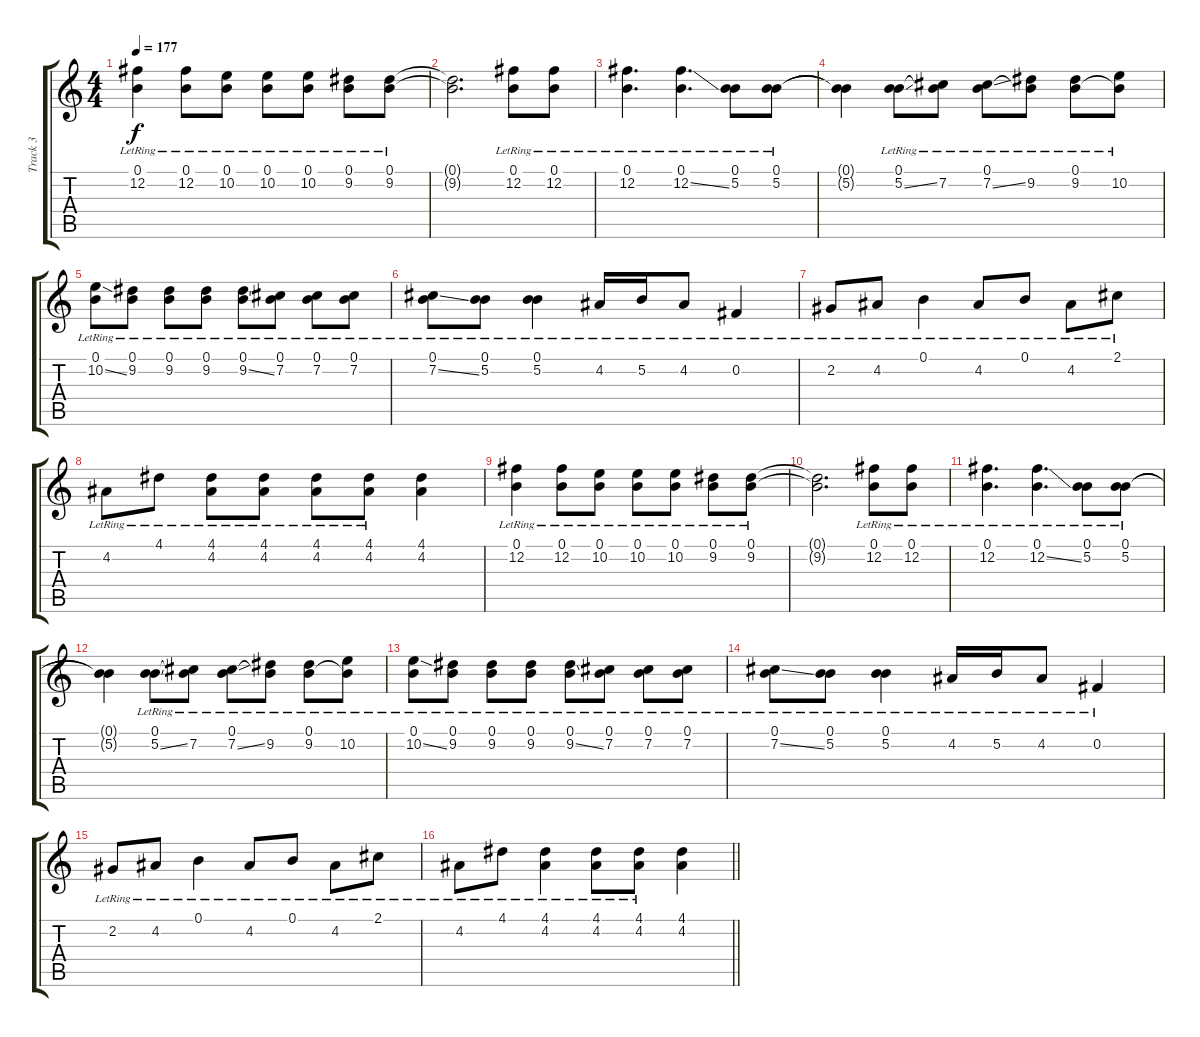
\track ("Track 3" "Track 3") {instrument electricguitarjazz}
\staff {score tabs}
\tuning (B3 Gb3 D3 A2 E2 B1) {hide}
\ts (4 4)
\tempo 177
\clef g2
\ks c
(0.1{lr} 12.2{lr}).4{dy f} (0.1{lr} 12.2{lr}).8 (0.1{lr} 10.2{lr}).8 (0.1{lr} 10.2{lr}).8 (0.1{lr} 10.2{lr}).8 (0.1{lr} 9.2{lr}).8 (0.1{lr} 9.2{lr}).8 |
(0.1{t} 9.2{t}).2{d} (0.1{lr} 12.2{lr}).8 (0.1{lr} 12.2{lr}).8 |
(0.1{lr} 12.2{lr}).4{d} (0.1{lr} 12.2{ss lr}).4{d} (0.1{lr} 5.2{lr}).8 (0.1{lr} 5.2{lr}).8 |
(0.1{t} 5.2{t}).4 (0.1{lr} 5.2{ss lr}).8 (0.1{t} 7.2{lr}).8 (0.1{lr} 7.2{ss lr}).8 (0.1{t} 9.2{lr}).8 (0.1{lr} 9.2{lr}).8 (0.1{t} 10.2{lr}).8 |
(0.1{lr} 10.2{ss lr}).8 (0.1{lr} 9.2{lr}).8 (0.1{lr} 9.2{lr}).8 (0.1{lr} 9.2{lr}).8 (0.1{lr} 9.2{ss lr}).8 (0.1{lr} 7.2{lr}).8 (0.1{lr} 7.2{lr}).8 (0.1{lr} 7.2{lr}).8 |
(0.1{lr} 7.2{ss lr}).8 (0.1{lr} 5.2{lr}).8 (0.1{lr} 5.2{lr}).4 4.2{lr}.16 5.2{lr}.16 4.2{lr}.8 0.2{lr}.4 |
2.2{lr}.8 4.2{lr}.8 0.1{lr}.4 4.2{lr}.8 0.1{lr}.8 4.2{lr}.8 2.1{lr}.8 |
4.2{lr}.8 4.1{lr}.8 (4.1{lr} 4.2{lr}).8 (4.1{lr} 4.2{lr}).8 (4.1{lr} 4.2{lr}).8 (4.1{lr} 4.2{lr}).8 (4.1 4.2).4 |
(0.1{lr} 12.2{lr}).4 (0.1{lr} 12.2{lr}).8 (0.1{lr} 10.2{lr}).8 (0.1{lr} 10.2{lr}).8 (0.1{lr} 10.2{lr}).8 (0.1{lr} 9.2{lr}).8 (0.1{lr} 9.2{lr}).8 |
(0.1{t} 9.2{t}).2{d} (0.1{lr} 12.2{lr}).8 (0.1{lr} 12.2{lr}).8 |
(0.1{lr} 12.2{lr}).4{d} (0.1{lr} 12.2{ss lr}).4{d} (0.1{lr} 5.2{lr}).8 (0.1{lr} 5.2{lr}).8 |
(0.1{t} 5.2{t}).4 (0.1{lr} 5.2{ss lr}).8 (0.1{t} 7.2{lr}).8 (0.1{lr} 7.2{ss lr}).8 (0.1{t} 9.2{lr}).8 (0.1{lr} 9.2{lr}).8 (0.1{t} 10.2{lr}).8 |
(0.1{lr} 10.2{ss lr}).8 (0.1{lr} 9.2{lr}).8 (0.1{lr} 9.2{lr}).8 (0.1{lr} 9.2{lr}).8 (0.1{lr} 9.2{ss lr}).8 (0.1{lr} 7.2{lr}).8 (0.1{lr} 7.2{lr}).8 (0.1{lr} 7.2{lr}).8 |
(0.1{lr} 7.2{ss lr}).8 (0.1{lr} 5.2{lr}).8 (0.1{lr} 5.2{lr}).4 4.2{lr}.16 5.2{lr}.16 4.2{lr}.8 0.2{lr}.4 |
2.2{lr}.8 4.2{lr}.8 0.1{lr}.4 4.2{lr}.8 0.1{lr}.8 4.2{lr}.8 2.1{lr}.8 |
\barLineRight lightlight
4.2{lr}.8 4.1{lr}.8 (4.1{lr} 4.2{lr}).4 (4.1{lr} 4.2{lr}).8 (4.1{lr} 4.2{lr}).8 (4.1 4.2).4
